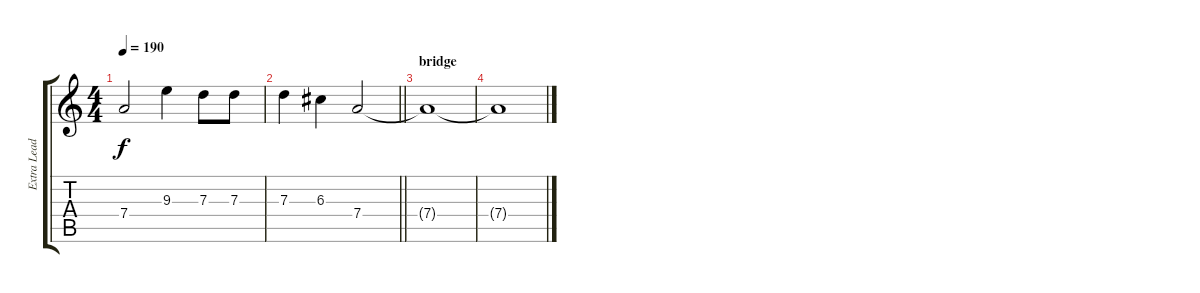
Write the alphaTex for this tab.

\track ("Extra Lead Guitar" "Extra Lead") {instrument distortionguitar}
\staff {score tabs}
\tuning (E4 B3 G3 D3 A2 E2) {hide}
\ts (4 4)
\tempo 190
\clef g2
\ks c
7.4.2{dy f} 9.3.4 7.3.8 7.3.8 |
\barLineRight lightlight
7.3.4 6.3.4 7.4.2 |
\section ("" "bridge")
7.4{t}.1 |
7.4{t}.1
